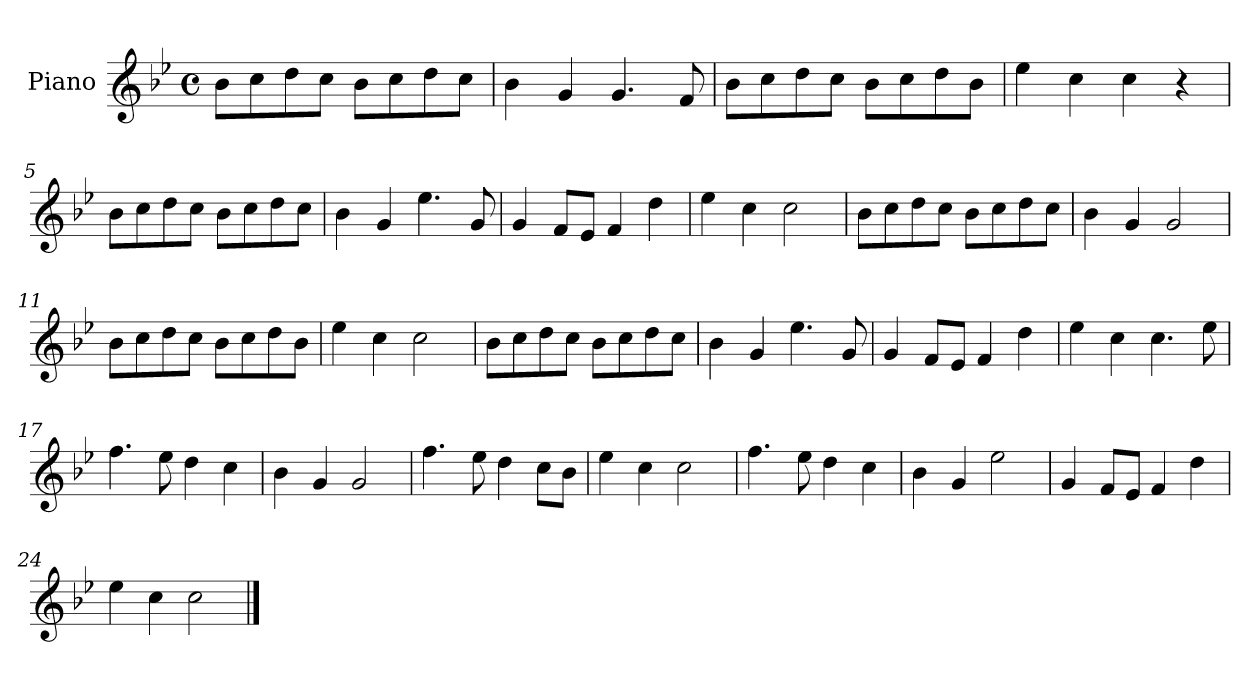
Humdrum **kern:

**kern
*part1
*staff1
*I"Piano
*I'Pno.
*clefG2
*k[b-e-]
*M4/4
*met(c)
=1
8b-\L
8cc\
8dd\
8cc\J
8b-\L
8cc\
8dd\
8cc\J
=2
4b-\
4g/
4.g/
8f/
=3
8b-\L
8cc\
8dd\
8cc\J
8b-\L
8cc\
8dd\
8b-\J
=4
4ee-\
4cc\
4cc\
4r
=5
8b-\L
8cc\
8dd\
8cc\J
8b-\L
8cc\
8dd\
8cc\J
=6
4b-\
4g/
4.ee-\
8g/
!!LO:LB:g=z
=7
4g/
8f/L
8e-/J
4f/
4dd\
=8
4ee-\
4cc\
2cc\
=9
8b-\L
8cc\
8dd\
8cc\J
8b-\L
8cc\
8dd\
8cc\J
=10
4b-\
4g/
2g/
=11
8b-\L
8cc\
8dd\
8cc\J
8b-\L
8cc\
8dd\
8b-\J
=12
4ee-\
4cc\
2cc\
=13
8b-\L
8cc\
8dd\
8cc\J
8b-\L
8cc\
8dd\
8cc\J
!!LO:LB:g=z
=14
4b-\
4g/
4.ee-\
8g/
=15
4g/
8f/L
8e-/J
4f/
4dd\
=16
4ee-\
4cc\
4.cc\
8ee-\
=17
4.ff\
8ee-\
4dd\
4cc\
=18
4b-\
4g/
2g/
=19
4.ff\
8ee-\
4dd\
8cc\L
8b-\J
=20
4ee-\
4cc\
2cc\
=21
4.ff\
8ee-\
4dd\
4cc\
!!LO:LB:g=z
=22
4b-\
4g/
2ee-\
=23
4g/
8f/L
8e-/J
4f/
4dd\
=24
4ee-\
4cc\
2cc\
==
*-
